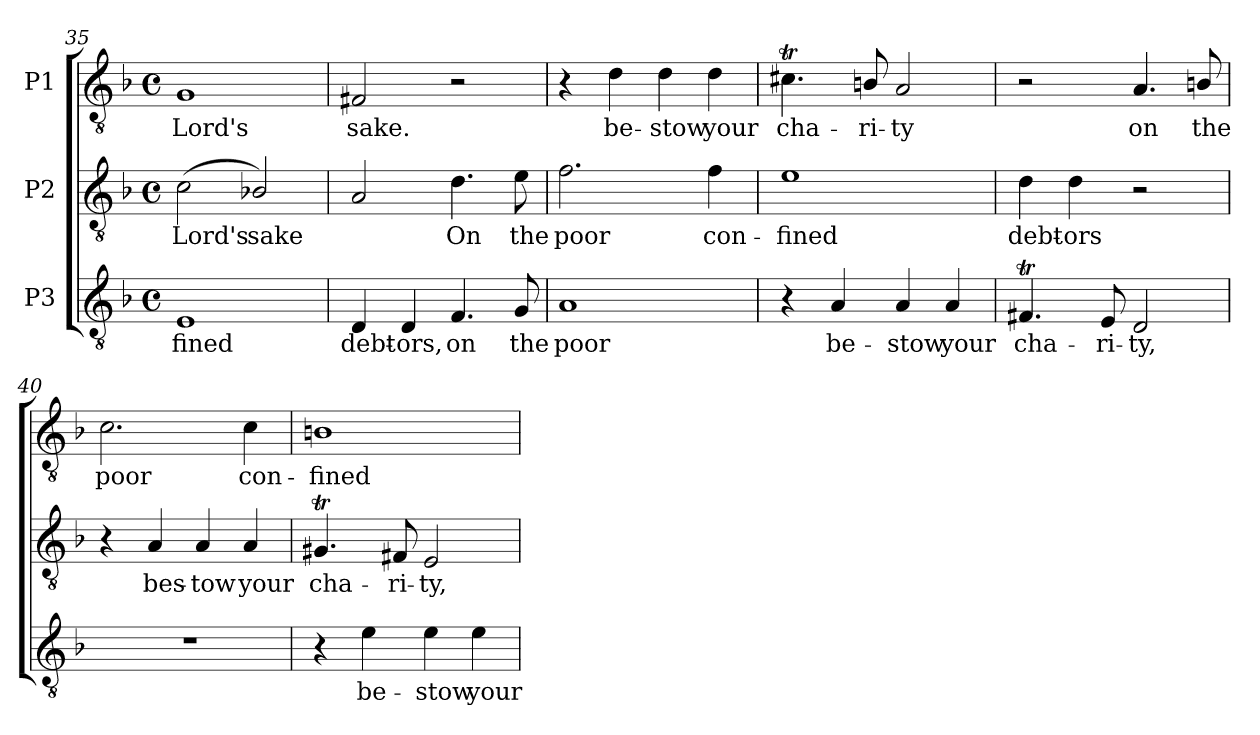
**kern	**text	**kern	**text	**kern	**text
*part3	*part3	*part2	*part2	*part1	*part1
*staff3	*staff3	*staff2	*staff2	*staff1	*staff1
*I"P3	*	*I"P2	*	*I"P1	*
*clefGv2	*	*clefGv2	*	*clefGv2	*
*ITrd7c12	*	*ITrd7c12	*	*ITrd7c12	*
*k[b-]	*	*k[b-]	*	*k[b-]	*
*F:	*	*F:	*	*F:	*
*M4/4	*	*M4/4	*	*M4/4	*
*met(c)	*	*met(c)	*	*met(c)	*
=35	=35	=35	=35	=35	=35
!	!LO:LY:b:color=#000000	!	!	!	!
!	!	!	!LO:LY:b:color=#000000	!	!
!	!	!	!	!	!LO:LY:b:color=#000000
1EEi	-fined	(2Ci\	Lord's	1GGi	Lord's
!	!	!	!LO:LY:b:color=#000000	!	!
.	.	2BB-Xi/)	sake	.	.
=36	=36	=36	=36	=36	=36
!	!LO:LY:b:color=#000000	!	!	!	!
!	!	!	!	!	!LO:LY:b:color=#000000
4DDi/	debt-	2AAi/	.	2FF#Xi/	sake.
!	!LO:LY:b:color=#000000	!	!	!	!
4DDi/	-ors,	.	.	.	.
!	!LO:LY:b:color=#000000	!	!	!	!
!	!	!	!LO:LY:b:color=#000000	!	!
4.FFi/	on	4.Di\	On	2r	.
!	!LO:LY:b:color=#000000	!	!	!	!
!	!	!	!LO:LY:b:color=#000000	!	!
8GGi/	the	8Ei\	the	.	.
=37	=37	=37	=37	=37	=37
!	!LO:LY:b:color=#000000	!	!	!	!
!	!	!	!LO:LY:b:color=#000000	!	!
1AAi	poor	2.Fi\	poor	4r	.
!	!	!	!	!	!LO:LY:b:color=#000000
.	.	.	.	4Di\	be-
!	!	!	!	!	!LO:LY:b:color=#000000
.	.	.	.	4Di\	-stow
!	!	!	!LO:LY:b:color=#000000	!	!
!	!	!	!	!	!LO:LY:b:color=#000000
.	.	4Fi\	con-	4Di\	your
=38	=38	=38	=38	=38	=38
!	!	!	!LO:LY:b:color=#000000	!	!
!	!	!	!	!	!LO:LY:b:color=#000000
4r	.	1Ei	-fined	4.C#Xti\	cha-
!	!LO:LY:b:color=#000000	!	!	!	!
4AAi/	be-	.	.	.	.
!	!	!	!	!	!LO:LY:b:color=#000000
.	.	.	.	8BBni/	-ri-
!	!LO:LY:b:color=#000000	!	!	!	!
!	!	!	!	!	!LO:LY:b:color=#000000
4AAi/	-stow	.	.	2AAi/	-ty
!	!LO:LY:b:color=#000000	!	!	!	!
4AAi/	your	.	.	.	.
=39	=39	=39	=39	=39	=39
!	!LO:LY:b:color=#000000	!	!	!	!
!	!	!	!LO:LY:b:color=#000000	!	!
4.FF#Xti/	cha-	4Di\	debt-	2r	.
!	!	!	!LO:LY:b:color=#000000	!	!
.	.	4Di\	-ors	.	.
!	!LO:LY:b:color=#000000	!	!	!	!
8EEi/	-ri-	.	.	.	.
!	!LO:LY:b:color=#000000	!	!	!	!
!	!	!	!	!	!LO:LY:b:color=#000000
2DDi/	-ty,	2r	.	4.AAi/	on
!	!	!	!	!	!LO:LY:b:color=#000000
.	.	.	.	8BBni/	the
!!LO:LB:g=z
=40	=40	=40	=40	=40	=40
!	!	!	!	!	!LO:LY:b:color=#000000
1r	.	4r	.	2.Ci\	poor
!	!	!	!LO:LY:b:color=#000000	!	!
.	.	4AAi/	bes-	.	.
!	!	!	!LO:LY:b:color=#000000	!	!
.	.	4AAi/	-tow	.	.
!	!	!	!LO:LY:b:color=#000000	!	!
!	!	!	!	!	!LO:LY:b:color=#000000
.	.	4AAi/	your	4Ci\	con-
=41	=41	=41	=41	=41	=41
!	!	!	!LO:LY:b:color=#000000	!	!
!	!	!	!	!	!LO:LY:b:color=#000000
4r	.	4.GG#Xti/	cha-	1BBni	-fined
!	!LO:LY:b:color=#000000	!	!	!	!
4Ei\	be-	.	.	.	.
!	!	!	!LO:LY:b:color=#000000	!	!
.	.	8FF#Xi/	-ri-	.	.
!	!LO:LY:b:color=#000000	!	!	!	!
!	!	!	!LO:LY:b:color=#000000	!	!
4Ei\	-stow	2EEi/	-ty,	.	.
!	!LO:LY:b:color=#000000	!	!	!	!
4Ei\	your	.	.	.	.
=	=	=	=	=	=
*-	*-	*-	*-	*-	*-
